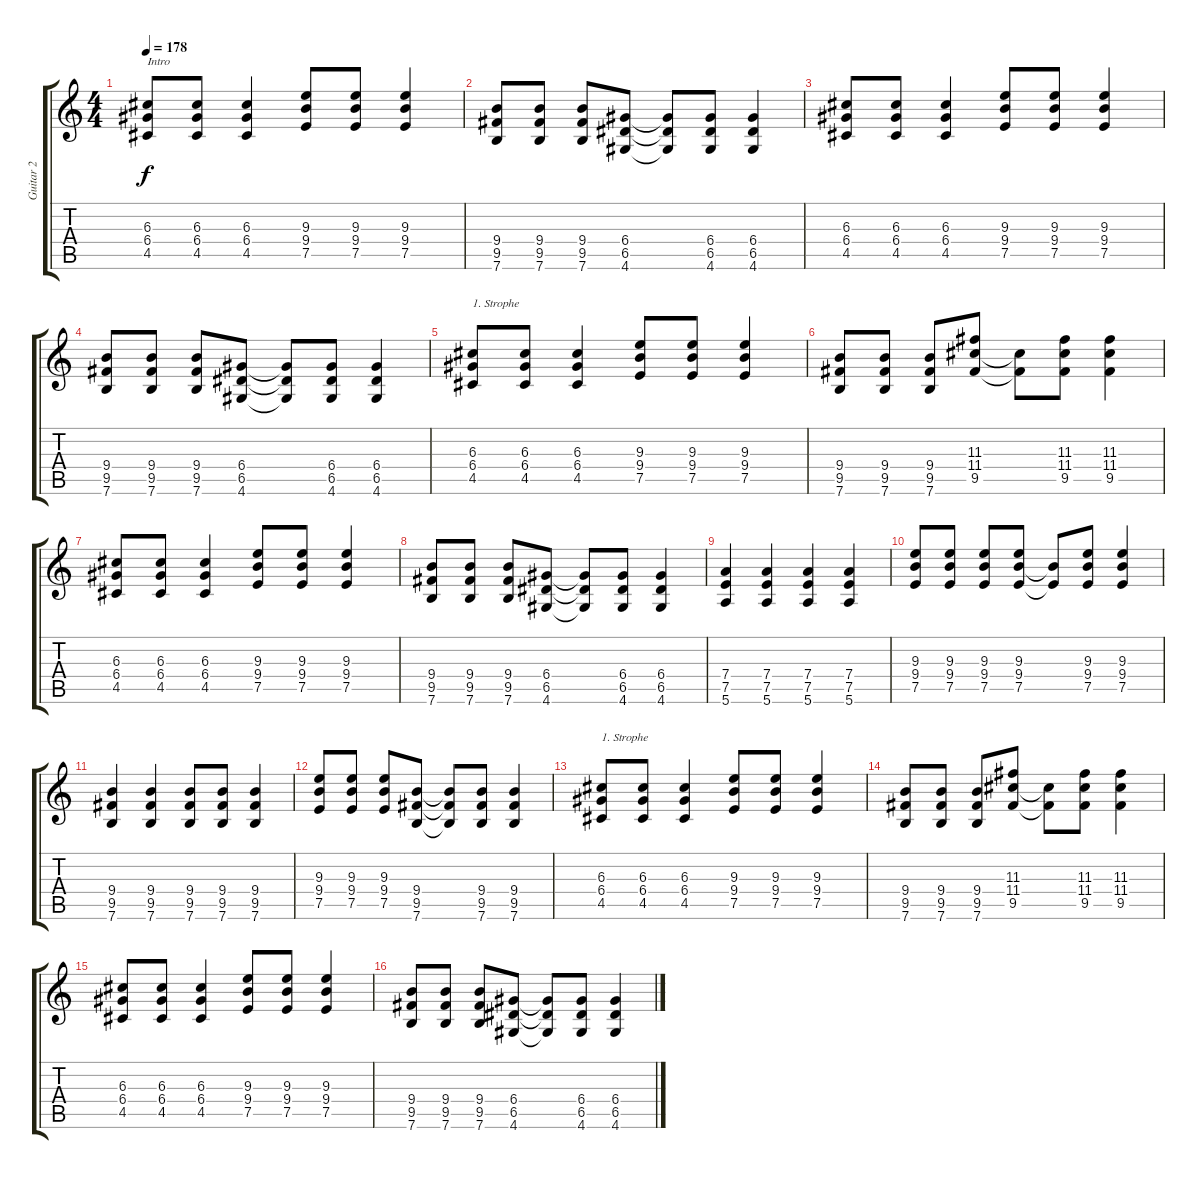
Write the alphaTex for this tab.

\track ("Guitar 2" "Guitar 2") {instrument overdrivenguitar}
\staff {score tabs}
\tuning (E4 B3 G3 D3 A2 E2) {hide}
\ts (4 4)
\tempo 178
\clef g2
\ks c
(6.3 6.4 4.5).8{txt "Intro" dy f instrument overdrivenguitar} (6.3 6.4 4.5).8 (6.3 6.4 4.5).4 (9.3 9.4 7.5).8 (9.3 9.4 7.5).8 (9.3 9.4 7.5).4 |
(9.4 9.5 7.6).8 (9.4 9.5 7.6).8 (9.4 9.5 7.6).8 (6.4 6.5 4.6).8 (6.4{t} 6.5{t} 4.6{t}).8 (6.4 6.5 4.6).8 (6.4 6.5 4.6).4 |
(6.3 6.4 4.5).8 (6.3 6.4 4.5).8 (6.3 6.4 4.5).4 (9.3 9.4 7.5).8 (9.3 9.4 7.5).8 (9.3 9.4 7.5).4 |
(9.4 9.5 7.6).8 (9.4 9.5 7.6).8 (9.4 9.5 7.6).8 (6.4 6.5 4.6).8 (6.4{t} 6.5{t} 4.6{t}).8 (6.4 6.5 4.6).8 (6.4 6.5 4.6).4 |
(6.3 6.4 4.5).8{txt "1. Strophe"} (6.3 6.4 4.5).8 (6.3 6.4 4.5).4 (9.3 9.4 7.5).8 (9.3 9.4 7.5).8 (9.3 9.4 7.5).4 |
(9.4 9.5 7.6).8 (9.4 9.5 7.6).8 (9.4 9.5 7.6).8 (11.3 11.4 9.5).8 (11.4{t} 9.5{t}).8 (11.3 11.4 9.5).8 (11.3 11.4 9.5).4 |
(6.3 6.4 4.5).8 (6.3 6.4 4.5).8 (6.3 6.4 4.5).4 (9.3 9.4 7.5).8 (9.3 9.4 7.5).8 (9.3 9.4 7.5).4 |
(9.4 9.5 7.6).8 (9.4 9.5 7.6).8 (9.4 9.5 7.6).8 (6.4 6.5 4.6).8 (6.4{t} 6.5{t} 4.6{t}).8 (6.4 6.5 4.6).8 (6.4 6.5 4.6).4 |
(7.4 7.5 5.6).4 (7.4 7.5 5.6).4 (7.4 7.5 5.6).4 (7.4 7.5 5.6).4 |
(9.3 9.4 7.5).8 (9.3 9.4 7.5).8 (9.3 9.4 7.5).8 (9.3 9.4 7.5).8 (9.4{t} 7.5{t}).8 (9.3 9.4 7.5).8 (9.3 9.4 7.5).4 |
(9.4 9.5 7.6).4 (9.4 9.5 7.6).4 (9.4 9.5 7.6).8 (9.4 9.5 7.6).8 (9.4 9.5 7.6).4 |
(9.3 9.4 7.5).8 (9.3 9.4 7.5).8 (9.3 9.4 7.5).8 (9.4 9.5 7.6).8 (9.4{t} 9.5{t} 7.6{t}).8 (9.4 9.5 7.6).8 (9.4 9.5 7.6).4 |
(6.3 6.4 4.5).8{txt "1. Strophe"} (6.3 6.4 4.5).8 (6.3 6.4 4.5).4 (9.3 9.4 7.5).8 (9.3 9.4 7.5).8 (9.3 9.4 7.5).4 |
(9.4 9.5 7.6).8 (9.4 9.5 7.6).8 (9.4 9.5 7.6).8 (11.3 11.4 9.5).8 (11.4{t} 9.5{t}).8 (11.3 11.4 9.5).8 (11.3 11.4 9.5).4 |
(6.3 6.4 4.5).8 (6.3 6.4 4.5).8 (6.3 6.4 4.5).4 (9.3 9.4 7.5).8 (9.3 9.4 7.5).8 (9.3 9.4 7.5).4 |
(9.4 9.5 7.6).8 (9.4 9.5 7.6).8 (9.4 9.5 7.6).8 (6.4 6.5 4.6).8 (6.4{t} 6.5{t} 4.6{t}).8 (6.4 6.5 4.6).8 (6.4 6.5 4.6).4
